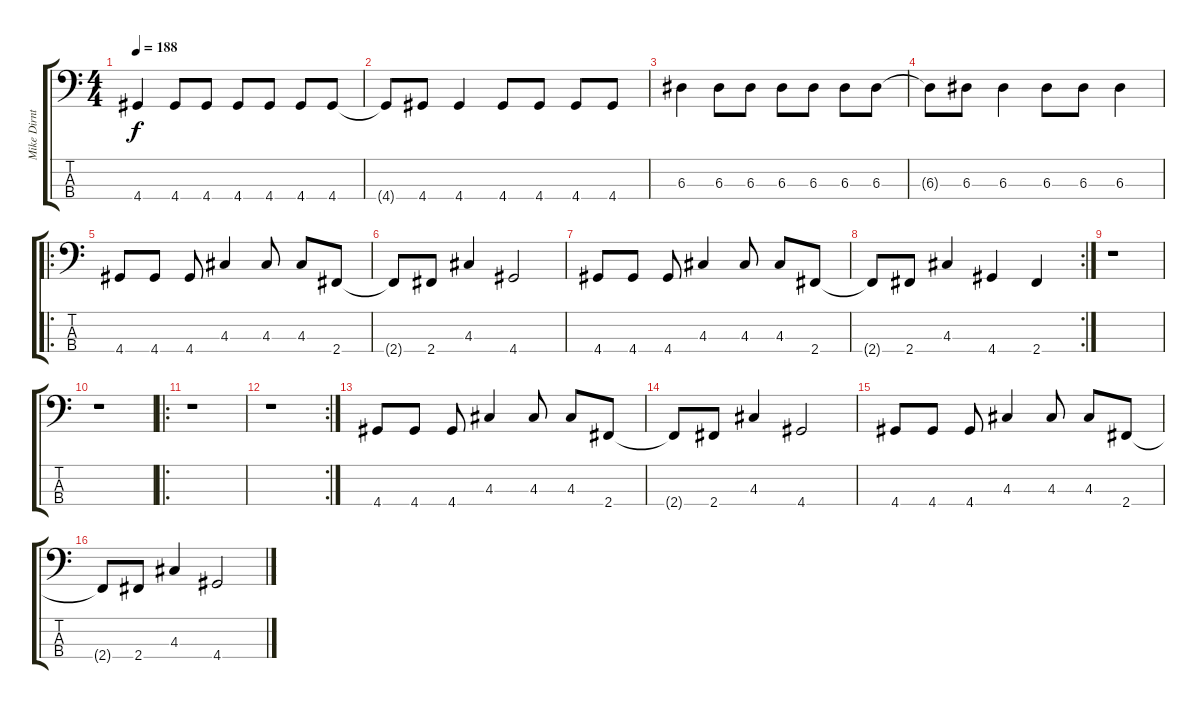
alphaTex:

\track ("Mike Dirnt" "Mike Dirnt") {instrument electricbasspick}
\staff {score tabs}
\tuning (G2 D2 A1 E1) {hide}
\ts (4 4)
\tempo 188
\clef f4
\ks c
4.4.4{dy f} 4.4.8 4.4.8 4.4.8 4.4.8 4.4.8 4.4.8 |
4.4{t}.8 4.4.8 4.4.4 4.4.8 4.4.8 4.4.8 4.4.8 |
6.3.4 6.3.8 6.3.8 6.3.8 6.3.8 6.3.8 6.3.8 |
6.3{t}.8 6.3.8 6.3.4 6.3.8 6.3.8 6.3.4 |
\ro
4.4.8 4.4.8 4.4.8 4.3.4 4.3.8 4.3.8 2.4.8 |
2.4{t}.8 2.4.8 4.3.4 4.4.2 |
4.4.8 4.4.8 4.4.8 4.3.4 4.3.8 4.3.8 2.4.8 |
\rc 2
2.4{t}.8 2.4.8 4.3.4 4.4.4 2.4.4 |
r.1 |
r.1 |
\ro
r.1 |
\rc 2
r.1 |
4.4.8 4.4.8 4.4.8 4.3.4 4.3.8 4.3.8 2.4.8 |
2.4{t}.8 2.4.8 4.3.4 4.4.2 |
4.4.8 4.4.8 4.4.8 4.3.4 4.3.8 4.3.8 2.4.8 |
2.4{t}.8 2.4.8 4.3.4 4.4.2
